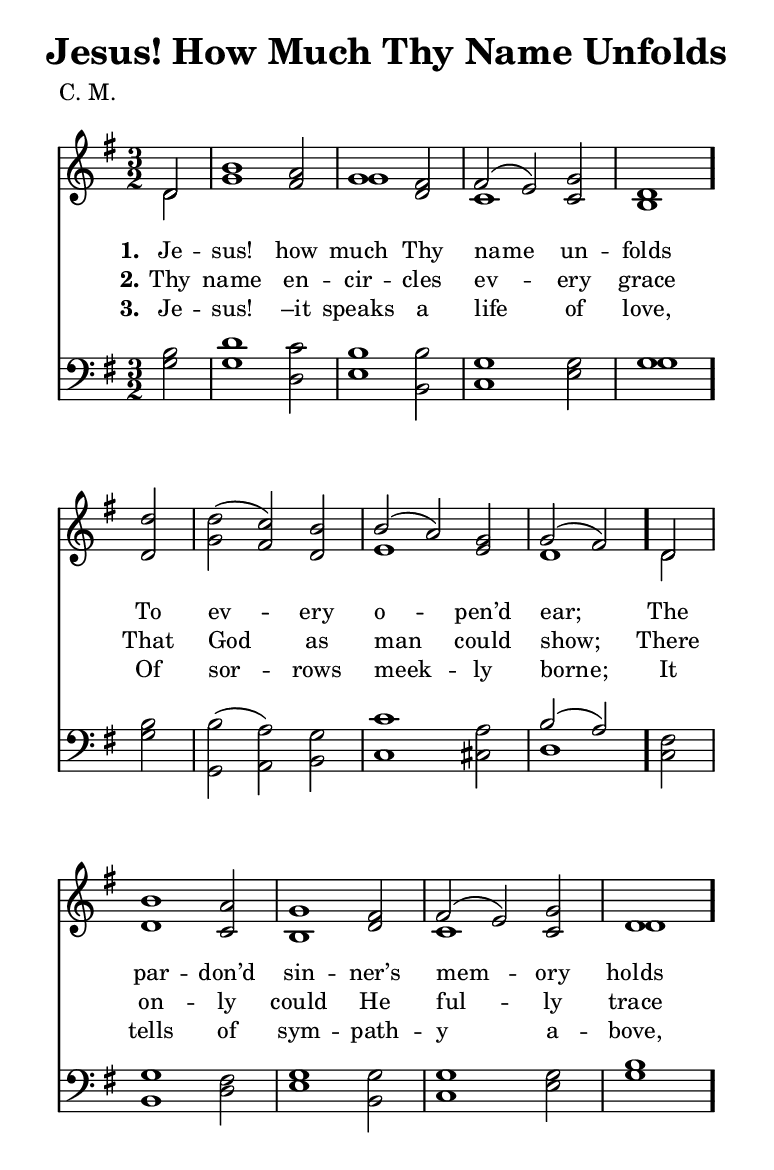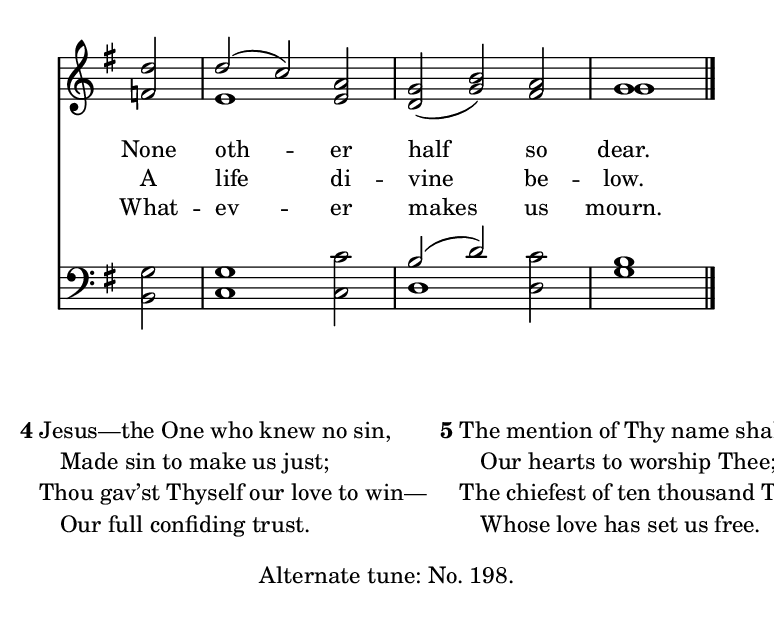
\include "common/global.ily"
\paper {
  \include "common/paper.ily"
  %ragged-bottom = ##t
  ragged-last-bottom = ##t
  system-count = #(cond (is-eogsized 2) (#t #f))
}

\header{
  hymnnumber = "165"
  title = "Jesus! How Much Thy Name Unfolds"
  tunename = ""
  meter = "C. M."
  %copyright = ""
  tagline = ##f
}

global = {
  \include "common/overrides.ily"
  \override Staff.TimeSignature.style = #'numbered
  \time 3/2
  \override Score.MetronomeMark.transparent = ##t % hide all fermata changes too
  \tempo 2=90
  \key g \major
  \partial 2
  \autoBeamOff
}

notesSoprano = {
\global
\relative c' {

  d2 | b'1 a2 | g1 fis2 | fis( e) g | d1
  d'2 | d( c) b | b( a) g | g( fis)
  d2 | b'1 a2 | g1 fis2 | fis( e) g | d1
  d'2 | d( c) a | g( b) a | g1

  \bar "|."

}
}

notesAlto = {
\global
\relative e' {

  d2 | g1 fis2 | g1 d2 | c1 c2 | b1
  d2 | g( fis) d | e1 e2 | d1
  d2 | d1 c2 b1 d2 | c1 c2 | d1
  f2 | e1 e2 | d( g) fis | g1

}
}

notesTenor = {
\global
\relative a {

  b2 | d1 c2 b1 b2 | g1 g2 | g1
  b2 | b( a) g | c1 a2 | b( a)
  fis2 | g1 fis2 g1 g2 | g1 g2 | b1
  g2 | g1 c2 | b( d) c | b1

}
}

notesBass = {
\global
\relative f {

  g2 | g1 d2 | e1 b2 | c1 e2 | g1
  g2 | g,( a) b | c1 cis2 | d1
  c2 | b1 d2 | e1 b2 | c1 e2 | g1
  b,2 | c1 c2 | d1 d2 | g1

}
}

wordsA = \lyricmode {
\set stanza = "1."

Je -- sus! how much Thy name un -- folds \bar "."
To ev -- ery o -- pen’d ear; \bar "."
The par -- don’d sin -- ner’s mem -- ory holds \bar "."
None oth -- er half so dear. \bar "."

}

wordsB = \lyricmode {
\set stanza = "2."

Thy name en -- cir -- cles ev -- ery grace
That God as man could show;
There on -- ly could He ful -- ly trace
A life di -- vine be -- low.

}

wordsC = \lyricmode {
\set stanza = "3."

Je -- sus! –it speaks a life of love,
Of sor -- rows meek -- ly borne;
It tells of sym -- path -- y a -- bove,
What -- ev -- er makes us mourn.

}

wordsD = \markuplist {

\line { Jesus—the One who knew no sin, }
\line { { \hspace #2 } Made sin to make us just; }
\line { Thou gav’st Thyself our love to win— }
\line { { \hspace #2 } Our full confiding trust. }

}

wordsE = \markuplist {

\line { The mention of Thy name shall bow }
\line { { \hspace #2 } Our hearts to worship Thee; }
\line { The chiefest of ten thousand Thou, }
\line { { \hspace #2 } Whose love has set us free. }

}

\score {
  \context ChoirStaff <<
    \context Staff = upper <<
      \set ChoirStaff.systemStartDelimiter = #'SystemStartBar
      \set ChoirStaff.printPartCombineTexts = ##f
      \partcombine #'(2 . 9) \notesSoprano \notesAlto
      \context NullVoice = sopranos { \voiceOne << \notesSoprano >> }
      \context NullVoice = altos { \voiceTwo << \notesAlto >> }
      \context Lyrics = one   \lyricsto sopranos \wordsA
      \context Lyrics = two   \lyricsto sopranos \wordsB
      \context Lyrics = three \lyricsto sopranos \wordsC
    >>
    \context Staff = men <<
      \clef bass
      \set ChoirStaff.printPartCombineTexts = ##f
      \partcombine #'(2 . 9) \notesTenor \notesBass
      \context NullVoice = tenors { \voiceOne << \notesTenor >> }
      \context NullVoice = basses { \voiceTwo << \notesBass >> }
    >>
  >>
  \layout {
    \include "common/layout.ily"
  }
  \midi{
    \include "common/midi.ily"
  }
}

\noPageBreak

\markup { \fill-line {
  \hspace #0.1
  \line{ \bold 4 \column { \wordsD } }
  \hspace #0.1
  \line{ \bold 5 \column { \wordsE } }
  \hspace #0.1
} }

\noPageBreak

\markup { \vspace #2 \fill-line { \raise #2 \line { Alternate tune: No. 198. } } }

\version "2.19.49"  % necessary for upgrading to future LilyPond versions.

% vi:set et ts=2 sw=2 ai nocindent syntax=lilypond:
